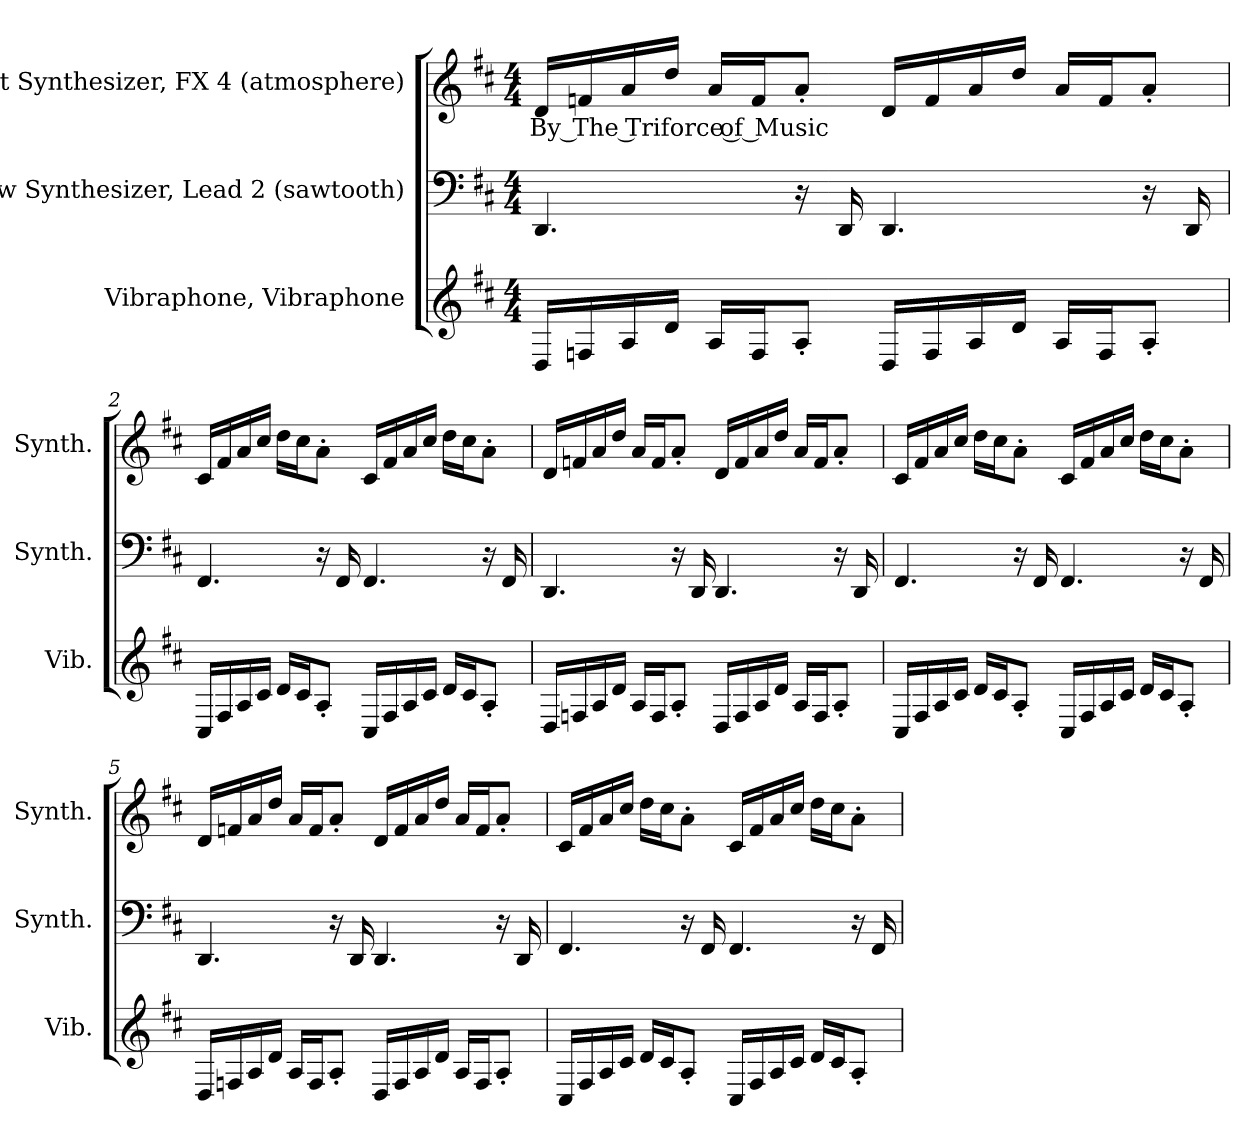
**kern	**kern	**kern	**text
*part3	*part2	*part1	*part1
*staff3	*staff2	*staff1	*staff1
*I"Vibraphone, Vibraphone	*I"Saw Synthesizer, Lead 2 (sawtooth)	*I"Effect Synthesizer, FX 4 (atmosphere)	*
*I'Vib.	*I'Synth.	*I'Synth.	*
*clefG2	*clefF4	*clefG2	*
*k[f#c#]	*k[f#c#]	*k[f#c#]	*
*M4/4	*M4/4	*M4/4	*
*MM90	*MM90	*MM90	*
=1	=1	=1	=1
!	!	!	!LO:LY:b
16D/LL	4.DD/	16d/LL	By The Triforce of Music
16Fn/	.	16fn/	.
16A/	.	16a/	.
16d/JJ	.	16dd/JJ	.
16A/LL	.	16a/LL	.
16F/J	.	16f/J	.
8A'/J	16r	8a'/J	.
.	16DD/	.	.
16D/LL	4.DD/	16d/LL	.
16F/	.	16f/	.
16A/	.	16a/	.
16d/JJ	.	16dd/JJ	.
16A/LL	.	16a/LL	.
16F/J	.	16f/J	.
8A'/J	16r	8a'/J	.
.	16DD/	.	.
!!LO:LB:g=z
=2	=2	=2	=2
16C#/LL	4.FF#/	16c#/LL	.
16F#/	.	16f#/	.
16A/	.	16a/	.
16c#/JJ	.	16cc#/JJ	.
16d/LL	.	16dd\LL	.
16c#/J	.	16cc#\J	.
8A'/J	16r	8a'\J	.
.	16FF#/	.	.
16C#/LL	4.FF#/	16c#/LL	.
16F#/	.	16f#/	.
16A/	.	16a/	.
16c#/JJ	.	16cc#/JJ	.
16d/LL	.	16dd\LL	.
16c#/J	.	16cc#\J	.
8A'/J	16r	8a'\J	.
.	16FF#/	.	.
=3	=3	=3	=3
16D/LL	4.DD/	16d/LL	.
16Fn/	.	16fn/	.
16A/	.	16a/	.
16d/JJ	.	16dd/JJ	.
16A/LL	.	16a/LL	.
16F/J	.	16f/J	.
8A'/J	16r	8a'/J	.
.	16DD/	.	.
16D/LL	4.DD/	16d/LL	.
16F/	.	16f/	.
16A/	.	16a/	.
16d/JJ	.	16dd/JJ	.
16A/LL	.	16a/LL	.
16F/J	.	16f/J	.
8A'/J	16r	8a'/J	.
.	16DD/	.	.
!!LO:LB:g=z
=4	=4	=4	=4
16C#/LL	4.FF#/	16c#/LL	.
16F#/	.	16f#/	.
16A/	.	16a/	.
16c#/JJ	.	16cc#/JJ	.
16d/LL	.	16dd\LL	.
16c#/J	.	16cc#\J	.
8A'/J	16r	8a'\J	.
.	16FF#/	.	.
16C#/LL	4.FF#/	16c#/LL	.
16F#/	.	16f#/	.
16A/	.	16a/	.
16c#/JJ	.	16cc#/JJ	.
16d/LL	.	16dd\LL	.
16c#/J	.	16cc#\J	.
8A'/J	16r	8a'\J	.
.	16FF#/	.	.
=5	=5	=5	=5
16D/LL	4.DD/	16d/LL	.
16Fn/	.	16fn/	.
16A/	.	16a/	.
16d/JJ	.	16dd/JJ	.
16A/LL	.	16a/LL	.
16F/J	.	16f/J	.
8A'/J	16r	8a'/J	.
.	16DD/	.	.
16D/LL	4.DD/	16d/LL	.
16F/	.	16f/	.
16A/	.	16a/	.
16d/JJ	.	16dd/JJ	.
16A/LL	.	16a/LL	.
16F/J	.	16f/J	.
8A'/J	16r	8a'/J	.
.	16DD/	.	.
!!LO:LB:g=z
=6	=6	=6	=6
16C#/LL	4.FF#/	16c#/LL	.
16F#/	.	16f#/	.
16A/	.	16a/	.
16c#/JJ	.	16cc#/JJ	.
16d/LL	.	16dd\LL	.
16c#/J	.	16cc#\J	.
8A'/J	16r	8a'\J	.
.	16FF#/	.	.
16C#/LL	4.FF#/	16c#/LL	.
16F#/	.	16f#/	.
16A/	.	16a/	.
16c#/JJ	.	16cc#/JJ	.
16d/LL	.	16dd\LL	.
16c#/J	.	16cc#\J	.
8A'/J	16r	8a'\J	.
.	16FF#/	.	.
=	=	=	=
*-	*-	*-	*-
